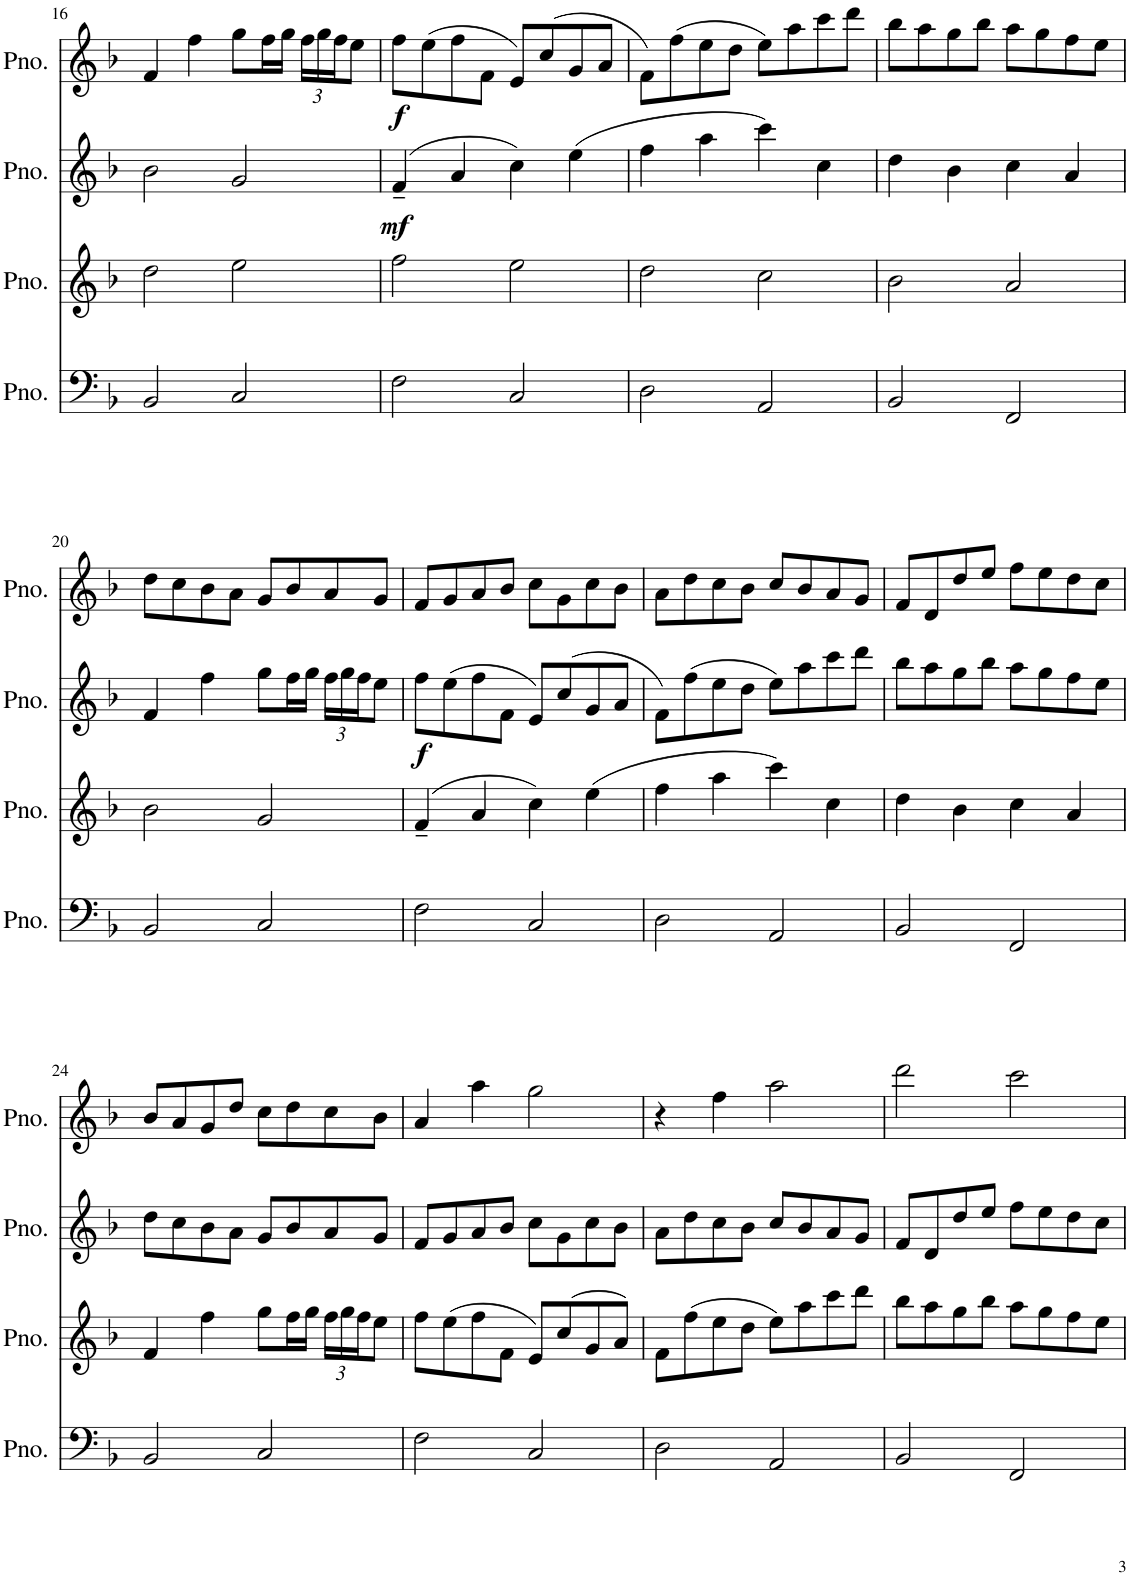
**kern	**kern	**kern	**dynam	**kern	**dynam
*part4	*part3	*part2	*part2	*part1	*part1
*staff4	*staff3	*staff2	*staff2	*staff1	*staff1
*I"Piano	*I"Piano	*I"Piano	*	*I"Piano	*
*I'Pno.	*I'Pno.	*I'Pno.	*	*I'Pno.	*
!!LO:PB:g=z
*clefF4	*clefG2	*clefG2	*	*clefG2	*
*k[b-]	*k[b-]	*k[b-]	*	*k[b-]	*
*M4/4	*M4/4	*M4/4	*	*M4/4	*
*met(c)	*met(c)	*met(c)	*	*met(c)	*
=16	=16	=16	=16	=16	=16
2BB-/	2dd\	2b-\	.	4f/	.
.	.	.	.	4ff\	.
2C/	2ee\	2g/	.	8gg\L	.
.	.	.	.	16ff\L	.
.	.	.	.	16gg\JJ	.
*	*	*	*	*Xbrackettup	*
.	.	.	.	24ff\LL	.
.	.	.	.	24gg\	.
.	.	.	.	24ff\J	.
.	.	.	.	8ee\J	.
=17	=17	=17	=17	=17	=17
!	!	!	!LO:DY:b	!	!LO:DY:b
2F\	2ff\	(>4f~/	mf	8ff\L	f
.	.	.	.	(>8ee\	.
.	.	4a/	.	8ff\	.
.	.	.	.	8f\J	.
2C/	2ee\	4cc\)	.	8e/L)	.
.	.	.	.	(>8cc/	.
.	.	(>4ee\	.	8g/	.
.	.	.	.	8a/J	.
=18	=18	=18	=18	=18	=18
2D\	2dd\	4ff\	.	8f\L)	.
.	.	.	.	(>8ff\	.
.	.	4aa\	.	8ee\	.
.	.	.	.	8dd\J	.
2AA/	2cc\	4ccc\)	.	8ee\L)	.
.	.	.	.	8aa\	.
.	.	4cc\	.	8ccc\	.
.	.	.	.	8ddd\J	.
=19	=19	=19	=19	=19	=19
2BB-/	2b-\	4dd\	.	8bb-\L	.
.	.	.	.	8aa\	.
.	.	4b-\	.	8gg\	.
.	.	.	.	8bb-\J	.
2FF/	2a/	4cc\	.	8aa\L	.
.	.	.	.	8gg\	.
.	.	4a/	.	8ff\	.
.	.	.	.	8ee\J	.
!!LO:LB:g=z
=20	=20	=20	=20	=20	=20
2BB-/	2b-\	4f/	.	8dd\L	.
.	.	.	.	8cc\	.
.	.	4ff\	.	8b-\	.
.	.	.	.	8a\J	.
2C/	2g/	8gg\L	.	8g/L	.
.	.	16ff\L	.	8b-/	.
.	.	16gg\JJ	.	.	.
*	*	*Xbrackettup	*	*	*
.	.	24ff\LL	.	8a/	.
.	.	24gg\	.	.	.
.	.	24ff\J	.	.	.
.	.	8ee\J	.	8g/J	.
=21	=21	=21	=21	=21	=21
!	!	!	!LO:DY:b	!	!
2F\	(>4f~/	8ff\L	f	8f/L	.
.	.	(>8ee\	.	8g/	.
.	4a/	8ff\	.	8a/	.
.	.	8f\J	.	8b-/J	.
2C/	4cc\)	8e/L)	.	8cc\L	.
.	.	(>8cc/	.	8g\	.
.	(>4ee\	8g/	.	8cc\	.
.	.	8a/J	.	8b-\J	.
=22	=22	=22	=22	=22	=22
2D\	4ff\	8f\L)	.	8a\L	.
.	.	(>8ff\	.	8dd\	.
.	4aa\	8ee\	.	8cc\	.
.	.	8dd\J	.	8b-\J	.
2AA/	4ccc\)	8ee\L)	.	8cc/L	.
.	.	8aa\	.	8b-/	.
.	4cc\	8ccc\	.	8a/	.
.	.	8ddd\J	.	8g/J	.
=23	=23	=23	=23	=23	=23
2BB-/	4dd\	8bb-\L	.	8f/L	.
.	.	8aa\	.	8d/	.
.	4b-\	8gg\	.	8dd/	.
.	.	8bb-\J	.	8ee/J	.
2FF/	4cc\	8aa\L	.	8ff\L	.
.	.	8gg\	.	8ee\	.
.	4a/	8ff\	.	8dd\	.
.	.	8ee\J	.	8cc\J	.
!!LO:LB:g=z
=24	=24	=24	=24	=24	=24
2BB-/	4f/	8dd\L	.	8b-/L	.
.	.	8cc\	.	8a/	.
.	4ff\	8b-\	.	8g/	.
.	.	8a\J	.	8dd/J	.
2C/	8gg\L	8g/L	.	8cc\L	.
.	16ff\L	8b-/	.	8dd\	.
.	16gg\JJ	.	.	.	.
*	*Xbrackettup	*	*	*	*
.	24ff\LL	8a/	.	8cc\	.
.	24gg\	.	.	.	.
.	24ff\J	.	.	.	.
.	8ee\J	8g/J	.	8b-\J	.
=25	=25	=25	=25	=25	=25
2F\	8ff\L	8f/L	.	4a/	.
.	(>8ee\	8g/	.	.	.
.	8ff\	8a/	.	4aa\	.
.	8f\J	8b-/J	.	.	.
2C/	8e/L)	8cc\L	.	2gg\	.
.	(>8cc/	8g\	.	.	.
.	8g/	8cc\	.	.	.
.	8a/J)	8b-\J	.	.	.
=26	=26	=26	=26	=26	=26
2D\	8f\L	8a\L	.	4r	.
.	(>8ff\	8dd\	.	.	.
.	8ee\	8cc\	.	4ff\	.
.	8dd\J	8b-\J	.	.	.
2AA/	8ee\L)	8cc/L	.	2aa\	.
.	8aa\	8b-/	.	.	.
.	8ccc\	8a/	.	.	.
.	8ddd\J	8g/J	.	.	.
=27	=27	=27	=27	=27	=27
2BB-/	8bb-\L	8f/L	.	2ddd\	.
.	8aa\	8d/	.	.	.
.	8gg\	8dd/	.	.	.
.	8bb-\J	8ee/J	.	.	.
2FF/	8aa\L	8ff\L	.	2ccc\	.
.	8gg\	8ee\	.	.	.
.	8ff\	8dd\	.	.	.
.	8ee\J	8cc\J	.	.	.
=	=	=	=	=	=
*-	*-	*-	*-	*-	*-
